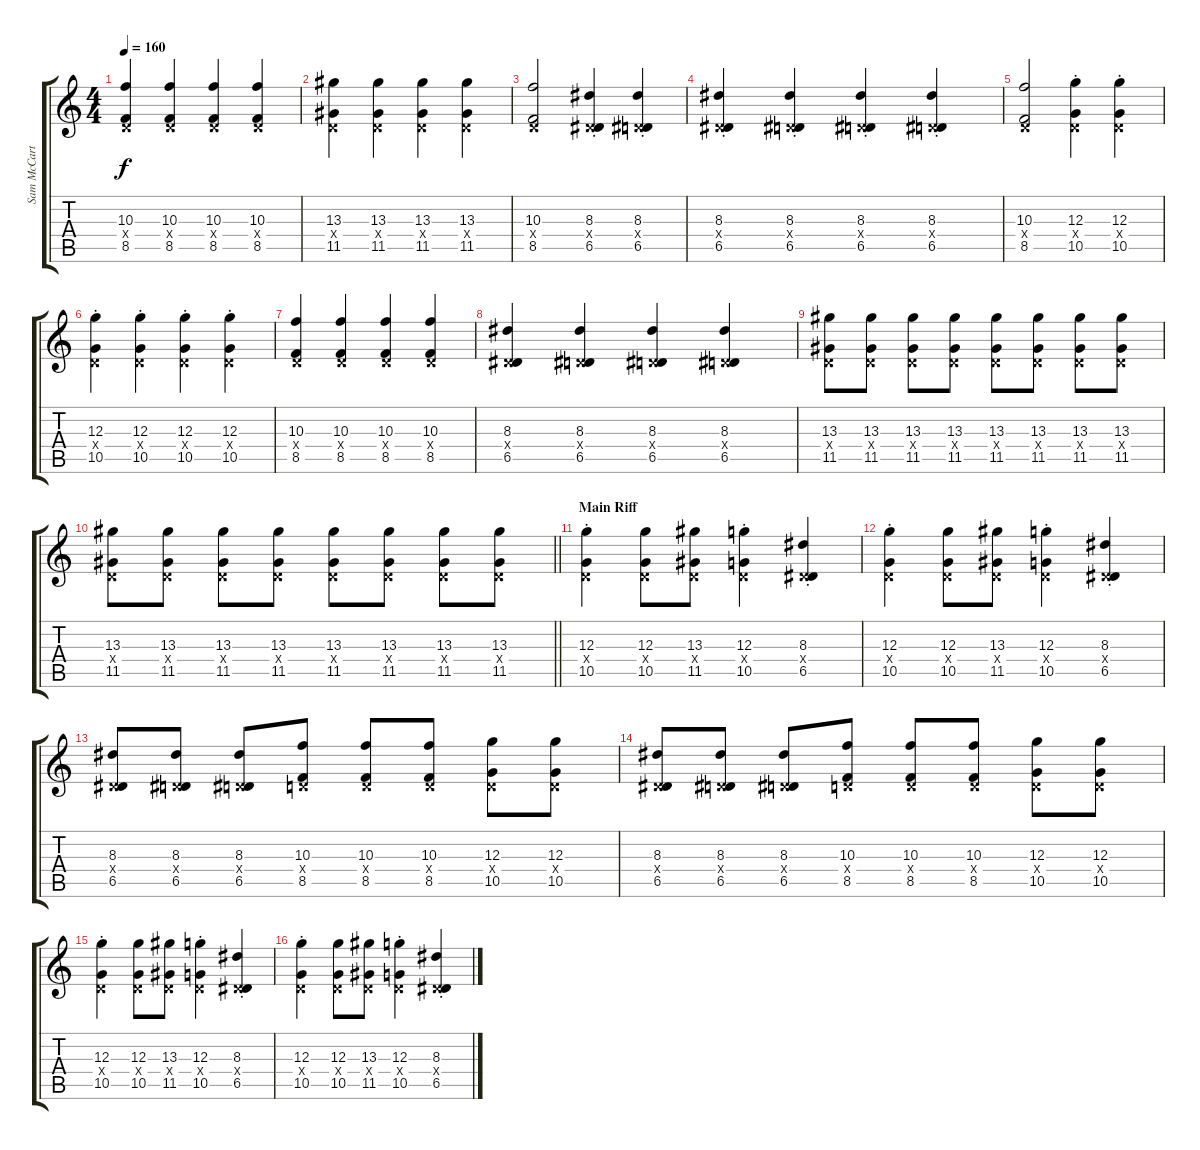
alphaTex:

\track ("Sam McCarthy" "Sam McCart") {instrument overdrivenguitar}
\staff {score tabs}
\tuning (E4 B3 G3 D3 A2 D2) {hide}
\ts (4 4)
\tempo 160
\clef g2
\ks c
(10.3 0.4{x} 8.5).4{dy f} (10.3 0.4{x} 8.5).4 (10.3 0.4{x} 8.5).4 (10.3 0.4{x} 8.5).4 |
(13.3 0.4{x} 11.5).4 (13.3 0.4{x} 11.5).4 (13.3 0.4{x} 11.5).4 (13.3 0.4{x} 11.5).4 |
(10.3 0.4{x} 8.5).2 (8.3{st} 0.4{x} 6.5{st}).4 (8.3{st} 0.4{x} 6.5{st}).4 |
(8.3{st} 0.4{x} 6.5{st}).4 (8.3{st} 0.4{x} 6.5{st}).4 (8.3{st} 0.4{x} 6.5{st}).4 (8.3{st} 0.4{x} 6.5{st}).4 |
(10.3 0.4{x} 8.5).2 (12.3{st} 0.4{x} 10.5{st}).4 (12.3{st} 0.4{x} 10.5{st}).4 |
(12.3{st} 0.4{x} 10.5{st}).4 (12.3{st} 0.4{x} 10.5{st}).4 (12.3{st} 0.4{x} 10.5{st}).4 (12.3{st} 0.4{x} 10.5{st}).4 |
(10.3 0.4{x} 8.5).4 (10.3 0.4{x} 8.5).4 (10.3 0.4{x} 8.5).4 (10.3 0.4{x} 8.5).4 |
(8.3 0.4{x} 6.5).4 (8.3 0.4{x} 6.5).4 (8.3 0.4{x} 6.5).4 (8.3 0.4{x} 6.5).4 |
(13.3 0.4{x} 11.5).8 (13.3 0.4{x} 11.5).8 (13.3 0.4{x} 11.5).8 (13.3 0.4{x} 11.5).8 (13.3 0.4{x} 11.5).8 (13.3 0.4{x} 11.5).8 (13.3 0.4{x} 11.5).8 (13.3 0.4{x} 11.5).8 |
\barLineRight lightlight
(13.3 0.4{x} 11.5).8 (13.3 0.4{x} 11.5).8 (13.3 0.4{x} 11.5).8 (13.3 0.4{x} 11.5).8 (13.3 0.4{x} 11.5).8 (13.3 0.4{x} 11.5).8 (13.3 0.4{x} 11.5).8 (13.3 0.4{x} 11.5).8 |
\section ("" "Main Riff")
(12.3{st} 0.4{x} 10.5{st}).4{volume 12} (12.3 0.4{x} 10.5).8 (13.3 0.4{x} 11.5).8 (12.3{st} 0.4{x} 10.5{st}).4 (8.3{st} 0.4{x} 6.5{st}).4 |
(12.3{st} 0.4{x} 10.5{st}).4 (12.3 0.4{x} 10.5).8 (13.3 0.4{x} 11.5).8 (12.3{st} 0.4{x} 10.5{st}).4 (8.3{st} 0.4{x} 6.5{st}).4 |
(8.3 0.4{x} 6.5).8 (8.3 0.4{x} 6.5).8 (8.3 0.4{x} 6.5).8 (10.3 0.4{x} 8.5).8 (10.3 0.4{x} 8.5).8 (10.3 0.4{x} 8.5).8 (12.3 0.4{x} 10.5).8 (12.3 0.4{x} 10.5).8 |
(8.3 0.4{x} 6.5).8 (8.3 0.4{x} 6.5).8 (8.3 0.4{x} 6.5).8 (10.3 0.4{x} 8.5).8 (10.3 0.4{x} 8.5).8 (10.3 0.4{x} 8.5).8 (12.3 0.4{x} 10.5).8 (12.3 0.4{x} 10.5).8 |
(12.3{st} 0.4{x} 10.5{st}).4 (12.3 0.4{x} 10.5).8 (13.3 0.4{x} 11.5).8 (12.3{st} 0.4{x} 10.5{st}).4 (8.3{st} 0.4{x} 6.5{st}).4 |
(12.3{st} 0.4{x} 10.5{st}).4 (12.3 0.4{x} 10.5).8 (13.3 0.4{x} 11.5).8 (12.3{st} 0.4{x} 10.5{st}).4 (8.3{st} 0.4{x} 6.5{st}).4
